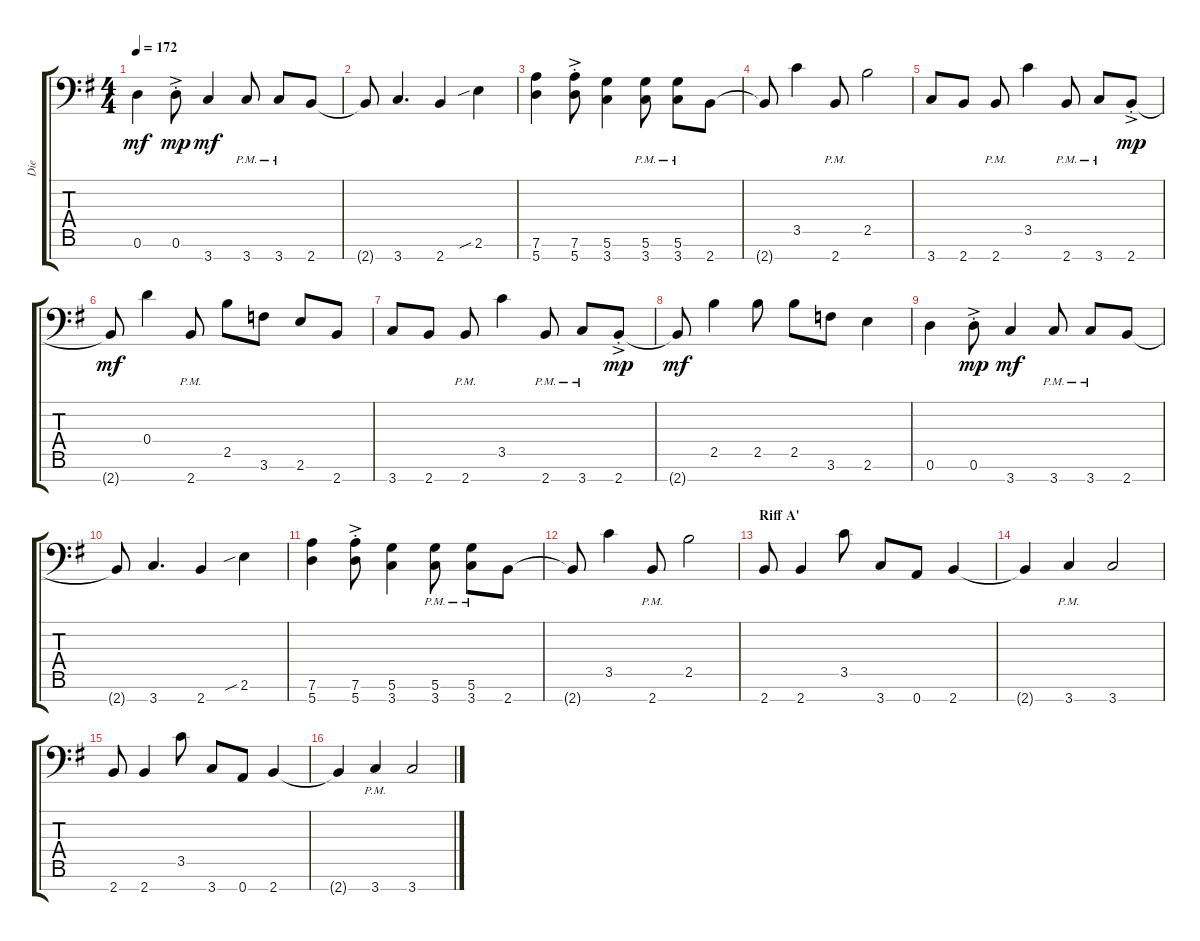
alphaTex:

\track ("Die" "Die") {instrument distortionguitar}
\staff {score tabs}
\tuning (E4 B3 G3 D3 A2 D2 A1) {hide}
\ts (4 4)
\tempo 172
\clef f4
\ks eminor
0.6.4{dy mf} 0.6{ac st}.8{dy mp} 3.7.4{dy mf} 3.7{pm}.8 3.7{pm}.8 2.7.8 |
2.7{t}.8 3.7.4{d} 2.7.4 2.6{sib}.4 |
(7.6 5.7).4 (7.6 5.7{ac st}).8 (5.6 3.7).4 (5.6 3.7{pm}).8 (5.6 3.7{pm}).8 2.7.8 |
2.7{t}.8 3.5.4 2.7{pm}.8 2.5.2 |
3.7.8 2.7.8 2.7{pm}.8 3.5.4 2.7{pm}.8 3.7{pm}.8 2.7{ac st}.8{dy mp} |
2.7{t}.8{dy mf} 0.4.4 2.7{pm}.8 2.5.8 3.6.8 2.6.8 2.7.8 |
3.7.8 2.7.8 2.7{pm}.8 3.5.4 2.7{pm}.8 3.7{pm}.8 2.7{ac st}.8{dy mp} |
2.7{t}.8{dy mf} 2.5.4 2.5.8 2.5.8 3.6.8 2.6.4 |
0.6.4 0.6{ac st}.8{dy mp} 3.7.4{dy mf} 3.7{pm}.8 3.7{pm}.8 2.7.8 |
2.7{t}.8 3.7.4{d} 2.7.4 2.6{sib}.4 |
(7.6 5.7).4 (7.6 5.7{ac st}).8 (5.6 3.7).4 (5.6 3.7{pm}).8 (5.6 3.7{pm}).8 2.7.8 |
2.7{t}.8 3.5.4 2.7{pm}.8 2.5.2 |
\section ("" "Riff A'")
2.7.8 2.7.4 3.5.8 3.7.8 0.7.8 2.7.4 |
2.7{t}.4 3.7{pm}.4 3.7.2 |
2.7.8 2.7.4 3.5.8 3.7.8 0.7.8 2.7.4 |
2.7{t}.4 3.7{pm}.4 3.7.2
